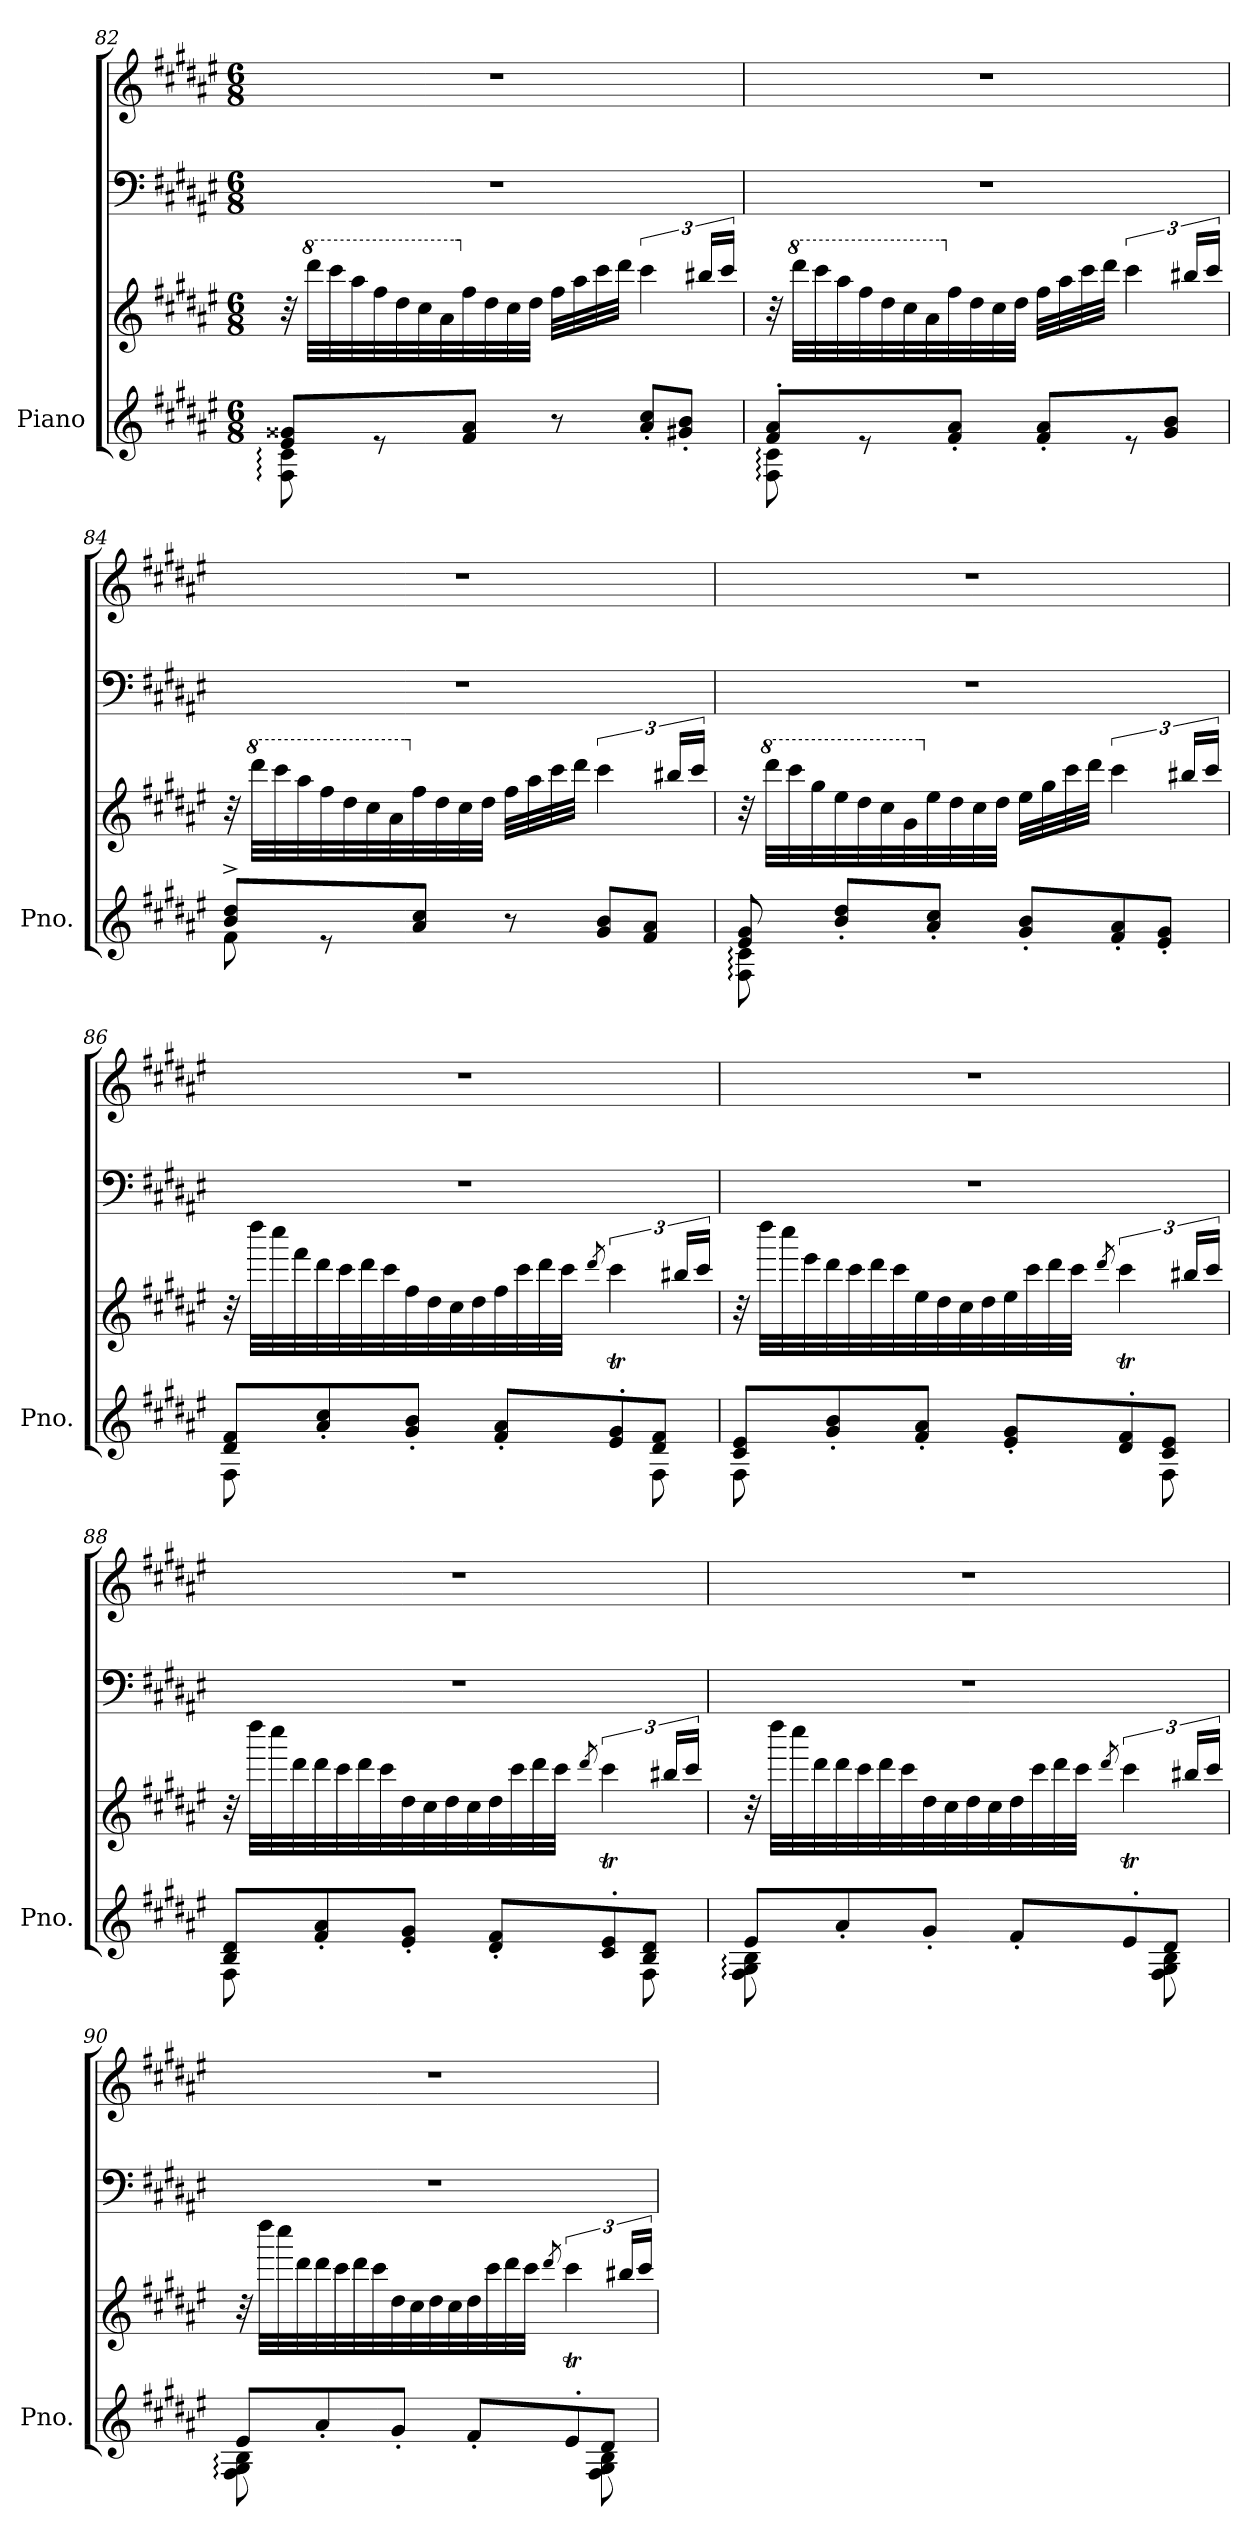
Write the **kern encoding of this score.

**kern	**kern	**kern	**kern
*part1	*part1	*part1	*part1
*staff4	*staff3	*staff2	*staff1
*I"Piano	*	*	*
*I'Pno.	*	*	*
!!LO:LB:g=z
*clefG2	*clefG2	*clefF4	*clefG2
*k[f#c#g#d#a#e#]	*k[f#c#g#d#a#e#]	*k[f#c#g#d#a#e#]	*k[f#c#g#d#a#e#]
*M6/8	*M6/8	*M6/8	*M6/8
=82	=82	=82	=82
*^	*	*	*
8e#/ 8g##X/L	8F#\: 8c#\:	32r	2.r	2.r
*	*	*8va	*	*
.	.	32dddd#\LLL	.	.
.	.	32cccc#\	.	.
.	.	32aaa#\	.	.
8re	4ryy	32fff#\	.	.
.	.	32ddd#\	.	.
.	.	32ccc#\	.	.
.	.	32aa#\	.	.
*	*	*X8va	*	*
8f#/ 8a#/J	.	32ff#\	.	.
.	.	32dd#\	.	.
.	.	32cc#\	.	.
.	.	32dd#\JJJ	.	.
8r	8ryy	32ff#\LLL	.	.
.	.	32aa#\	.	.
.	.	32ccc#\	.	.
.	.	32ddd#\JJJ	.	.
8a#/' 8cc#/'L	4ryy	6ccc#\	.	.
8g#X/' 8b/'J	.	.	.	.
.	.	24bb#X!/LL	.	.
.	.	24ccc#!/JJ	.	.
=83	=83	=83	=83	=83
8f#/' 8a#/'L	8F#\: 8c#\:	32r	2.r	2.r
*	*	*8va	*	*
.	.	32dddd#\LLL	.	.
.	.	32cccc#\	.	.
.	.	32aaa#\	.	.
8re	4ryy	32fff#\	.	.
.	.	32ddd#\	.	.
.	.	32ccc#\	.	.
.	.	32aa#\	.	.
*	*	*X8va	*	*
8f#/' 8a#/'J	.	32ff#\	.	.
.	.	32dd#\	.	.
.	.	32cc#\	.	.
.	.	32dd#\JJJ	.	.
8f#/' 8a#/'L	8ryy	32ff#\LLL	.	.
.	.	32aa#\	.	.
.	.	32ccc#\	.	.
.	.	32ddd#\JJJ	.	.
8re	4ryy	6ccc#\	.	.
8g#/ 8b/J	.	.	.	.
.	.	24bb#X!/LL	.	.
.	.	24ccc#!/JJ	.	.
!!LO:LB:g=z
=84	=84	=84	=84	=84
8b/^ 8dd#/^L	8f#:\	32r	2.r	2.r
*	*	*8va	*	*
.	.	32dddd#\LLL	.	.
.	.	32cccc#\	.	.
.	.	32aaa#\	.	.
8re	4ryy	32fff#\	.	.
.	.	32ddd#\	.	.
.	.	32ccc#\	.	.
.	.	32aa#\	.	.
*	*	*X8va	*	*
8a#/ 8cc#/J	.	32ff#\	.	.
.	.	32dd#\	.	.
.	.	32cc#\	.	.
.	.	32dd#\JJJ	.	.
8r	8raayy	32ff#\LLL	.	.
.	.	32aa#\	.	.
.	.	32ccc#\	.	.
.	.	32ddd#\JJJ	.	.
8g#/ 8b/L	4ryy	6ccc#\	.	.
8f#/ 8a#/J	.	.	.	.
.	.	24bb#X!/LL	.	.
.	.	24ccc#!/JJ	.	.
=85	=85	=85	=85	=85
8e#/ 8g#/	8F#\: 8c#\:	32r	2.r	2.r
*	*	*8va	*	*
.	.	32dddd#\LLL	.	.
.	.	32cccc#\	.	.
.	.	32ggg#\	.	.
8b/' 8dd#/'L	4ryy	32eee#\	.	.
.	.	32ddd#\	.	.
.	.	32ccc#\	.	.
.	.	32gg#\	.	.
*	*	*X8va	*	*
8a#/' 8cc#/'J	.	32ee#\	.	.
.	.	32dd#\	.	.
.	.	32cc#\	.	.
.	.	32dd#\JJJ	.	.
8g#/' 8b/'L	8ryy	32ee#\LLL	.	.
.	.	32gg#\	.	.
.	.	32ccc#\	.	.
.	.	32ddd#\JJJ	.	.
8f#/' 8a#/'	4ryy	6ccc#\	.	.
8e#/' 8g#/'J	.	.	.	.
.	.	24bb#X!/LL	.	.
.	.	24ccc#!/JJ	.	.
=86	=86	=86	=86	=86
*	*^	*	*	*
8d#/ 8f#/L	8F#:\	4ryy	32r	2.r	2.r
.	.	.	32dddd#\LLL	.	.
.	.	.	32cccc#\	.	.
.	.	.	32fff#\	.	.
8a#/' 8cc#/'	4ryy	.	32ddd#\	.	.
.	.	.	32ccc#\	.	.
.	.	.	32ddd#\	.	.
.	.	.	32ccc#\	.	.
8g#/' 8b/'J	.	4ryy	32ff#\	.	.
.	.	.	32dd#\	.	.
.	.	.	32cc#\	.	.
.	.	.	32dd#\	.	.
8f#/' 8a#/'L	8ryy	.	32ff#\	.	.
.	.	.	32ccc#\	.	.
.	.	.	32ddd#\	.	.
.	.	.	32ccc#\JJJ	.	.
.	.	.	8qddd#/	.	.
8e#/' 8g#/'	8reyy	6ccc#T/yy	6ccc#\	.	.
8d#/ 8f#/J	8F#\	.	.	.	.
.	.	12ryy	24bb#X!/LL	.	.
.	.	.	24ccc#!/JJ	.	.
!!LO:LB:g=z
=87	=87	=87	=87	=87	=87
8c#/ 8e#/L	8F#:\	4ryy	32r	2.r	2.r
.	.	.	32dddd#\LLL	.	.
.	.	.	32cccc#\	.	.
.	.	.	32eee#\	.	.
8g#/' 8b/'	4ryy	.	32ddd#\	.	.
.	.	.	32ccc#\	.	.
.	.	.	32ddd#\	.	.
.	.	.	32ccc#\	.	.
8f#/' 8a#/'J	.	4ryy	32ee#\	.	.
.	.	.	32dd#\	.	.
.	.	.	32cc#\	.	.
.	.	.	32dd#\	.	.
8e#/' 8g#/'L	8ryy	.	32ee#\	.	.
.	.	.	32ccc#\	.	.
.	.	.	32ddd#\	.	.
.	.	.	32ccc#\JJJ	.	.
.	.	.	8qddd#/	.	.
8d#/' 8f#/'	8reyy	6ccc#T/yy	6ccc#\	.	.
8c#/ 8e#/J	8F#\	.	.	.	.
.	.	12ryy	24bb#X!/LL	.	.
.	.	.	24ccc#!/JJ	.	.
=88	=88	=88	=88	=88	=88
8B/ 8d#/L	8F#:\	4ryy	32r	2.r	2.r
.	.	.	32dddd#\LLL	.	.
.	.	.	32cccc#\	.	.
.	.	.	32ddd#\	.	.
8f#/' 8a#/'	4ryy	.	32ddd#\	.	.
.	.	.	32ccc#\	.	.
.	.	.	32ddd#\	.	.
.	.	.	32ccc#\	.	.
8e#/' 8g#/'J	.	4ryy	32dd#\	.	.
.	.	.	32cc#\	.	.
.	.	.	32dd#\	.	.
.	.	.	32cc#\	.	.
8d#/' 8f#/'L	8ryy	.	32dd#\	.	.
.	.	.	32ccc#\	.	.
.	.	.	32ddd#\	.	.
.	.	.	32ccc#\JJJ	.	.
.	.	.	8qddd#/	.	.
8c#/' 8e#/'	8reyy	6ccc#T/yy	6ccc#\	.	.
8B/ 8d#/J	8F#\	.	.	.	.
.	.	12ryy	24bb#X!/LL	.	.
.	.	.	24ccc#!/JJ	.	.
=89	=89	=89	=89	=89	=89
8e#/L	8F#\: 8G#\: 8B\:	4ryy	32r	2.r	2.r
.	.	.	32dddd#\LLL	.	.
.	.	.	32cccc#\	.	.
.	.	.	32ddd#\	.	.
8a#'/	4ryy	.	32ddd#\	.	.
.	.	.	32ccc#\	.	.
.	.	.	32ddd#\	.	.
.	.	.	32ccc#\	.	.
8g#'/J	.	4ryy	32dd#\	.	.
.	.	.	32cc#\	.	.
.	.	.	32dd#\	.	.
.	.	.	32cc#\	.	.
8f#'/L	8ryy	.	32dd#\	.	.
.	.	.	32ccc#\	.	.
.	.	.	32ddd#\	.	.
.	.	.	32ccc#\JJJ	.	.
.	.	.	8qddd#/	.	.
8e#'/	8reyy	6ccc#T/yy	6ccc#\	.	.
8d#/J	8F#\ 8G#\ 8B\	.	.	.	.
.	.	12ryy	24bb#X!/LL	.	.
.	.	.	24ccc#!/JJ	.	.
!!LO:LB:g=z
=90	=90	=90	=90	=90	=90
8e#/L	8F#\: 8G#\: 8B\:	4ryy	32r	2.r	2.r
.	.	.	32dddd#\LLL	.	.
.	.	.	32cccc#\	.	.
.	.	.	32ddd#\	.	.
8a#'/	4ryy	.	32ddd#\	.	.
.	.	.	32ccc#\	.	.
.	.	.	32ddd#\	.	.
.	.	.	32ccc#\	.	.
8g#'/J	.	4ryy	32dd#\	.	.
.	.	.	32cc#\	.	.
.	.	.	32dd#\	.	.
.	.	.	32cc#\	.	.
8f#'/L	8ryy	.	32dd#\	.	.
.	.	.	32ccc#\	.	.
.	.	.	32ddd#\	.	.
.	.	.	32ccc#\JJJ	.	.
.	.	.	8qddd#/	.	.
8e#'/	8reyy	6ccc#T/yy	6ccc#\	.	.
8d#/J	8F#\ 8G#\ 8B\	.	.	.	.
.	.	12ryy	24bb#X!/LL	.	.
.	.	.	24ccc#!/JJ	.	.
*v	*v	*v	*	*	*
=	=	=	=
*-	*-	*-	*-
